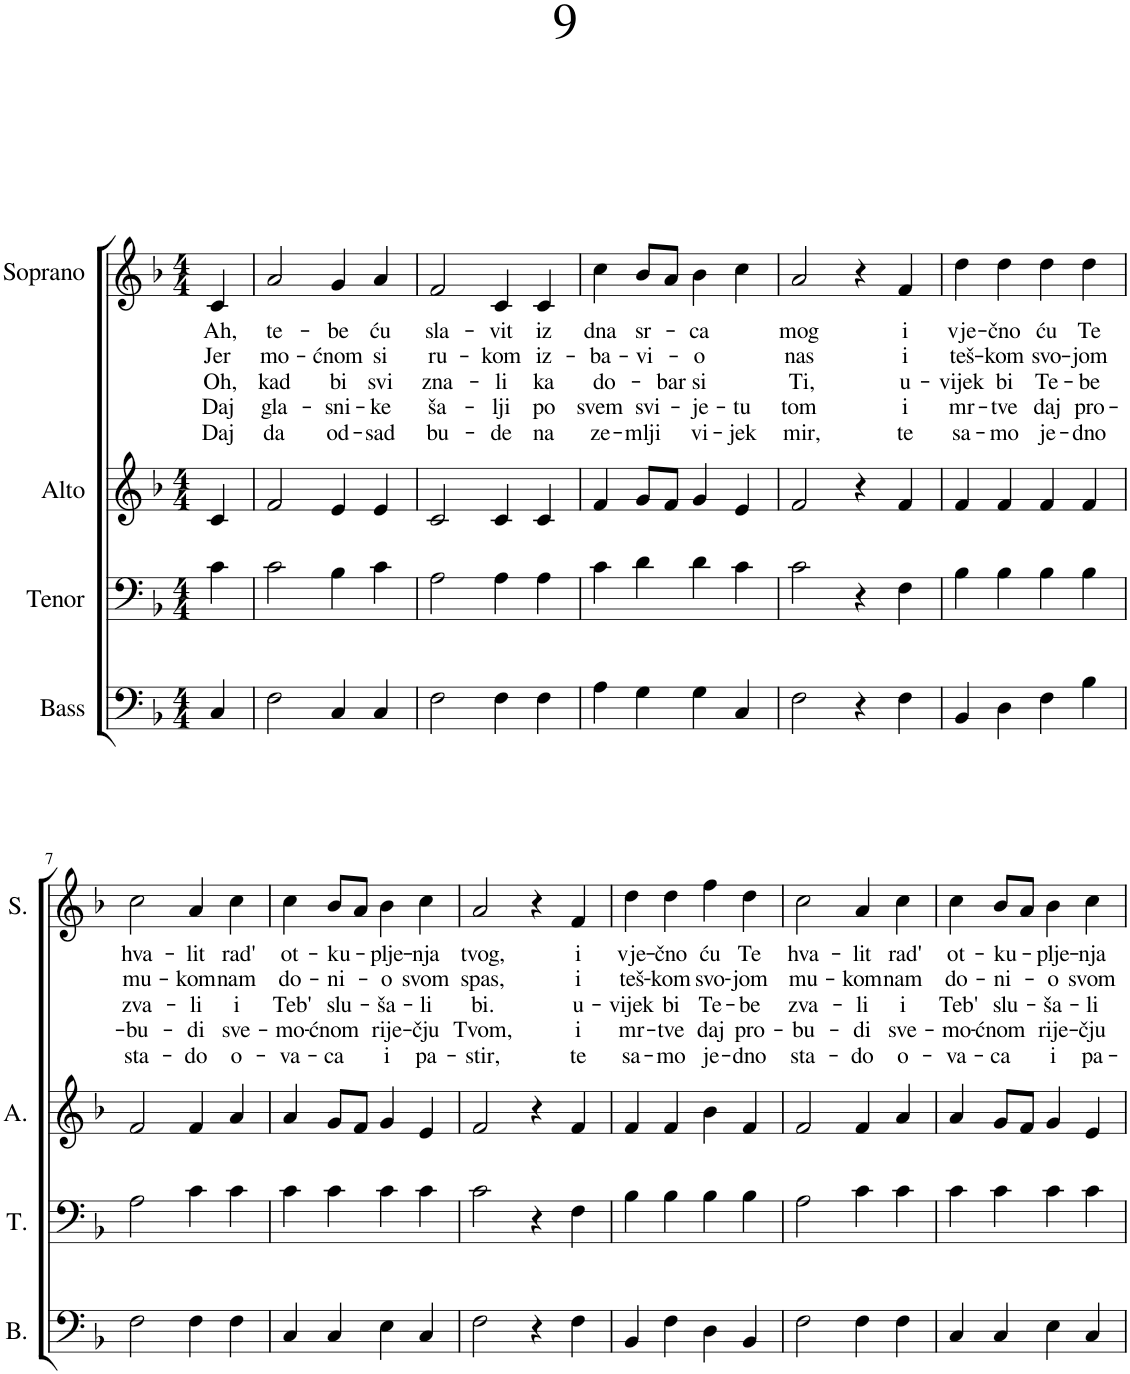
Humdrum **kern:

**kern	**kern	**kern	**kern	**text	**text	**text	**text	**text
*part4	*part3	*part2	*part1	*part1	*part1	*part1	*part1	*part1
*staff4	*staff3	*staff2	*staff1	*staff1	*staff1	*staff1	*staff1	*staff1
*I"Bass	*I"Tenor	*I"Alto	*I"Soprano	*	*	*	*	*
*I'B.	*I'T.	*I'A.	*I'S.	*	*	*	*	*
*clefF4	*clefF4	*clefG2	*clefG2	*	*	*	*	*
*k[b-]	*k[b-]	*k[b-]	*k[b-]	*	*	*	*	*
*M4/4	*M4/4	*M4/4	*M4/4	*	*	*	*	*
=1	=1	=1	=1	=1	=1	=1	=1	=1
!	!	!	!	!LO:LY:b	!LO:LY:b	!LO:LY:b	!LO:LY:b	!LO:LY:b
4C/	4c\	4c/	4c/	Ah,	Jer	Oh,	Daj	Daj
=2	=2	=2	=2	=2	=2	=2	=2	=2
!	!	!	!	!LO:LY:b	!LO:LY:b	!LO:LY:b	!LO:LY:b	!LO:LY:b
2F\	2c\	2f/	2a/	te-	mo-	kad	gla-	da
!	!	!	!	!LO:LY:b	!LO:LY:b	!LO:LY:b	!LO:LY:b	!LO:LY:b
4C/	4B-\	4e/	4g/	-be	-ćnom	bi	-sni-	od-
!	!	!	!	!LO:LY:b	!LO:LY:b	!LO:LY:b	!LO:LY:b	!LO:LY:b
4C/	4c\	4e/	4a/	ću	si	svi	-ke	-sad
=3	=3	=3	=3	=3	=3	=3	=3	=3
!	!	!	!	!LO:LY:b	!LO:LY:b	!LO:LY:b	!LO:LY:b	!LO:LY:b
2F\	2A\	2c/	2f/	sla-	ru-	zna-	ša-	bu-
!	!	!	!	!LO:LY:b	!LO:LY:b	!LO:LY:b	!LO:LY:b	!LO:LY:b
4F\	4A\	4c/	4c/	-vit	-kom	-li	-lji	-de
!	!	!	!	!LO:LY:b	!LO:LY:b	!LO:LY:b	!LO:LY:b	!LO:LY:b
4F\	4A\	4c/	4c/	iz	iz-	ka	po	na
=4	=4	=4	=4	=4	=4	=4	=4	=4
!	!	!	!	!LO:LY:b	!LO:LY:b	!LO:LY:b	!LO:LY:b	!LO:LY:b
4A\	4c\	4f/	4cc\	dna	-ba-	do-	svem	ze-
!	!	!	!	!LO:LY:b	!LO:LY:b	!	!LO:LY:b	!LO:LY:b
4G\	4d\	8g/L	8b-/L	sr-	-vi-	.	svi-	-mlji
!	!	!	!	!	!	!LO:LY:b	!	!
.	.	8f/J	8a/J	.	.	-bar	.	.
!	!	!	!	!LO:LY:b	!LO:LY:b	!LO:LY:b	!LO:LY:b	!LO:LY:b
4G\	4d\	4g/	4b-\	-ca	-o	si	-je-	vi-
!	!	!	!	!	!	!	!LO:LY:b	!LO:LY:b
4C/	4c\	4e/	4cc\	.	.	.	-tu	-jek
=5	=5	=5	=5	=5	=5	=5	=5	=5
!	!	!	!	!LO:LY:b	!LO:LY:b	!LO:LY:b	!LO:LY:b	!LO:LY:b
2F\	2c\	2f/	2a/	mog	nas	Ti,	tom	mir,
4r	4r	4r	4r	.	.	.	.	.
!	!	!	!	!LO:LY:b	!LO:LY:b	!LO:LY:b	!LO:LY:b	!LO:LY:b
4F\	4F\	4f/	4f/	i	i	u-	i	te
=6	=6	=6	=6	=6	=6	=6	=6	=6
!	!	!	!	!LO:LY:b	!LO:LY:b	!LO:LY:b	!LO:LY:b	!LO:LY:b
4BB-/	4B-\	4f/	4dd\	vje-	teš-	-vijek	mr-	sa-
!	!	!	!	!LO:LY:b	!LO:LY:b	!LO:LY:b	!LO:LY:b	!LO:LY:b
4D\	4B-\	4f/	4dd\	-čno	-kom	bi	-tve	-mo
!	!	!	!	!LO:LY:b	!LO:LY:b	!LO:LY:b	!LO:LY:b	!LO:LY:b
4F\	4B-\	4f/	4dd\	ću	svo-	Te-	daj	je-
!	!	!	!	!LO:LY:b	!LO:LY:b	!LO:LY:b	!LO:LY:b	!LO:LY:b
4B-\	4B-\	4f/	4dd\	Te	-jom	-be	pro-	-dno
!!LO:LB:g=z
=7	=7	=7	=7	=7	=7	=7	=7	=7
!	!	!	!	!LO:LY:b	!LO:LY:b	!LO:LY:b	!LO:LY:b	!LO:LY:b
2F\	2A\	2f/	2cc\	hva-	mu-	zva-	-bu-	sta-
!	!	!	!	!LO:LY:b	!LO:LY:b	!LO:LY:b	!LO:LY:b	!LO:LY:b
4F\	4c\	4f/	4a/	-lit	-kom	-li	-di	-do
!	!	!	!	!LO:LY:b	!LO:LY:b	!LO:LY:b	!LO:LY:b	!LO:LY:b
4F\	4c\	4a/	4cc\	rad'	nam	i	sve-	o-
=8	=8	=8	=8	=8	=8	=8	=8	=8
!	!	!	!	!LO:LY:b	!LO:LY:b	!LO:LY:b	!LO:LY:b	!LO:LY:b
4C/	4c\	4a/	4cc\	ot-	do-	Teb'	-mo-	-va-
!	!	!	!	!LO:LY:b	!LO:LY:b	!LO:LY:b	!LO:LY:b	!LO:LY:b
4C/	4c\	8g/L	8b-/L	-ku-	-ni-	slu-	-ćnom	-ca
.	.	8f/J	8a/J	.	.	.	.	.
!	!	!	!	!LO:LY:b	!LO:LY:b	!LO:LY:b	!LO:LY:b	!LO:LY:b
4E\	4c\	4g/	4b-\	-plje-	-o	-ša-	rije-	i
!	!	!	!	!LO:LY:b	!LO:LY:b	!LO:LY:b	!LO:LY:b	!LO:LY:b
4C/	4c\	4e/	4cc\	-nja	svom	-li	-čju	pa-
=9	=9	=9	=9	=9	=9	=9	=9	=9
!	!	!	!	!LO:LY:b	!LO:LY:b	!LO:LY:b	!LO:LY:b	!LO:LY:b
2F\	2c\	2f/	2a/	tvog,	spas,	bi.	Tvom,	-stir,
4r	4r	4r	4r	.	.	.	.	.
!	!	!	!	!LO:LY:b	!LO:LY:b	!LO:LY:b	!LO:LY:b	!LO:LY:b
4F\	4F\	4f/	4f/	i	i	u-	i	te
=10	=10	=10	=10	=10	=10	=10	=10	=10
!	!	!	!	!LO:LY:b	!LO:LY:b	!LO:LY:b	!LO:LY:b	!LO:LY:b
4BB-/	4B-\	4f/	4dd\	vje-	teš-	-vijek	mr-	sa-
!	!	!	!	!LO:LY:b	!LO:LY:b	!LO:LY:b	!LO:LY:b	!LO:LY:b
4F\	4B-\	4f/	4dd\	-čno	-kom	bi	-tve	-mo
!	!	!	!	!LO:LY:b	!LO:LY:b	!LO:LY:b	!LO:LY:b	!LO:LY:b
4D\	4B-\	4b-\	4ff\	ću	svo-	Te-	daj	je-
!	!	!	!	!LO:LY:b	!LO:LY:b	!LO:LY:b	!LO:LY:b	!LO:LY:b
4BB-/	4B-\	4f/	4dd\	Te	-jom	-be	pro-	-dno
=11	=11	=11	=11	=11	=11	=11	=11	=11
!	!	!	!	!LO:LY:b	!LO:LY:b	!LO:LY:b	!LO:LY:b	!LO:LY:b
2F\	2A\	2f/	2cc\	hva-	mu-	zva-	-bu-	sta-
!	!	!	!	!LO:LY:b	!LO:LY:b	!LO:LY:b	!LO:LY:b	!LO:LY:b
4F\	4c\	4f/	4a/	-lit	-kom	-li	-di	-do
!	!	!	!	!LO:LY:b	!LO:LY:b	!LO:LY:b	!LO:LY:b	!LO:LY:b
4F\	4c\	4a/	4cc\	rad'	nam	i	sve-	o-
=12	=12	=12	=12	=12	=12	=12	=12	=12
!	!	!	!	!LO:LY:b	!LO:LY:b	!LO:LY:b	!LO:LY:b	!LO:LY:b
4C/	4c\	4a/	4cc\	ot-	do-	Teb'	-mo-	-va-
!	!	!	!	!LO:LY:b	!LO:LY:b	!LO:LY:b	!LO:LY:b	!LO:LY:b
4C/	4c\	8g/L	8b-/L	-ku-	-ni-	slu-	-ćnom	-ca
.	.	8f/J	8a/J	.	.	.	.	.
!	!	!	!	!LO:LY:b	!LO:LY:b	!LO:LY:b	!LO:LY:b	!LO:LY:b
4E\	4c\	4g/	4b-\	-plje-	-o	-ša-	rije-	i
!	!	!	!	!LO:LY:b	!LO:LY:b	!LO:LY:b	!LO:LY:b	!LO:LY:b
4C/	4c\	4e/	4cc\	-nja	svom	-li	-čju	pa-
=	=	=	=	=	=	=	=	=
*-	*-	*-	*-	*-	*-	*-	*-	*-
